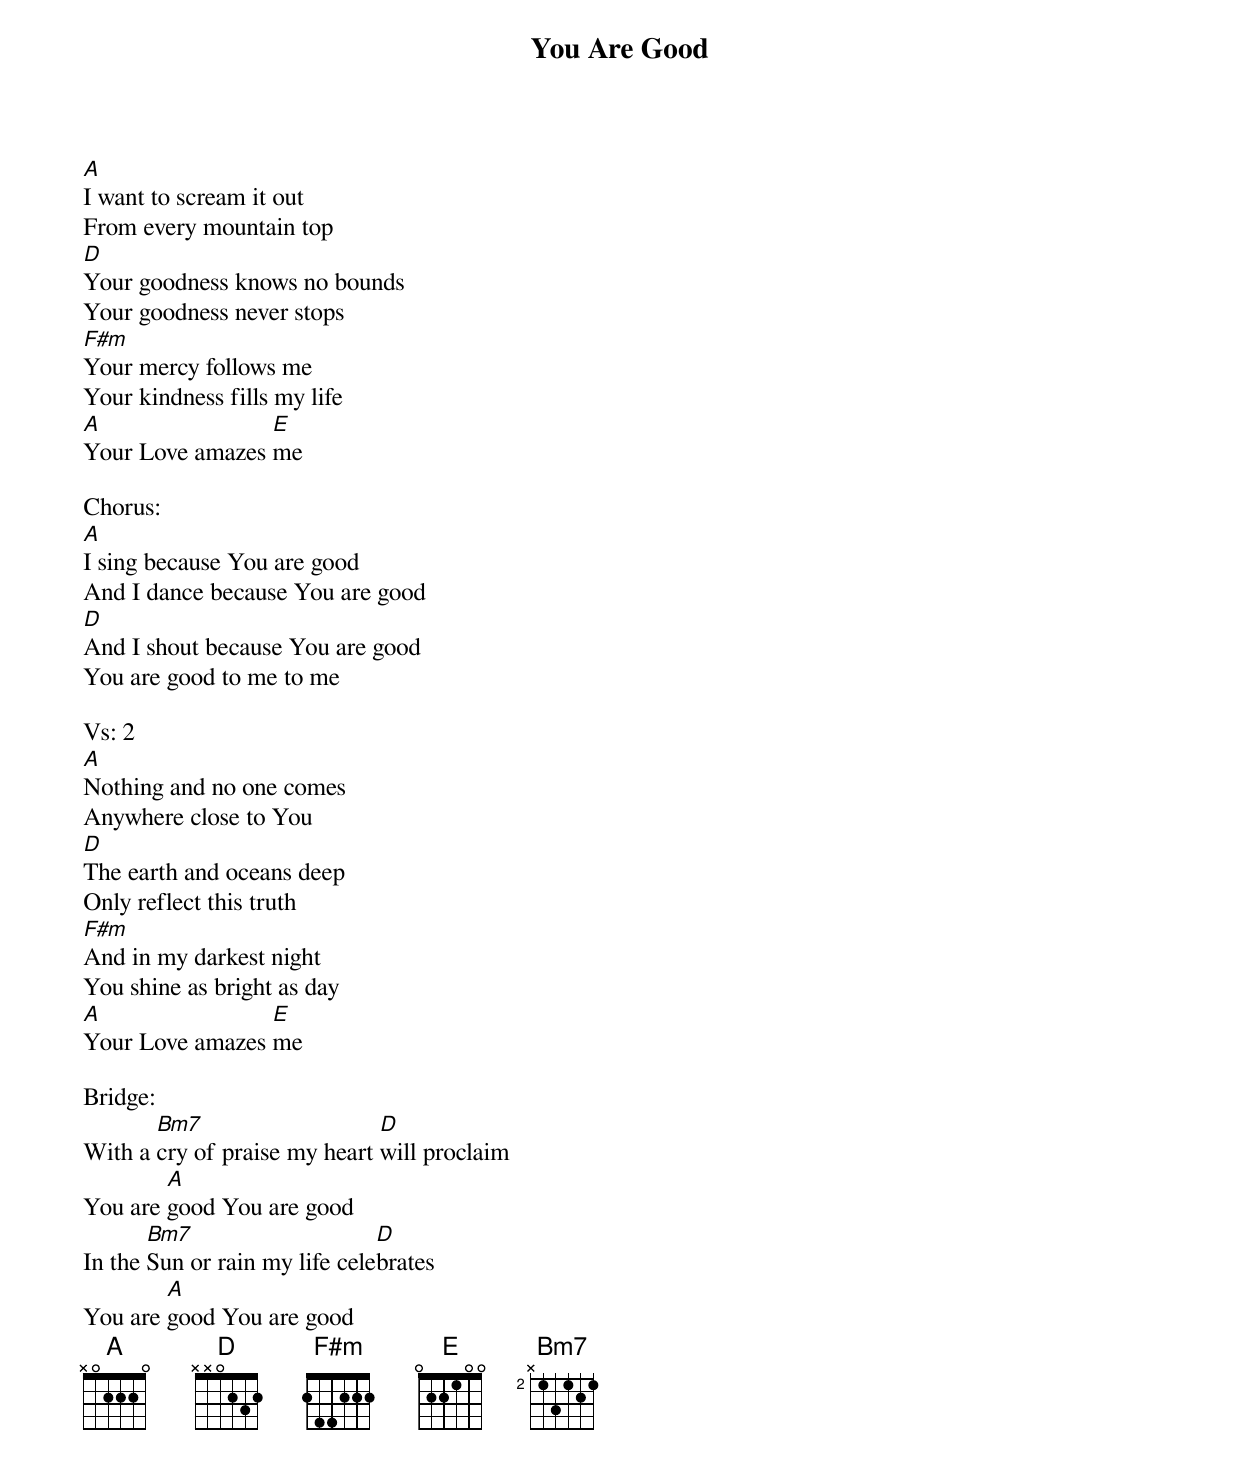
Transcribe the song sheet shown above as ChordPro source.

{t: You Are Good}
[A]I want to scream it out
From every mountain top
[D]Your goodness knows no bounds
Your goodness never stops
[F#m]Your mercy follows me
Your kindness fills my life
[A]Your Love amazes [E]me

Chorus:
[A]I sing because You are good
And I dance because You are good
[D]And I shout because You are good
You are good to me to me

Vs: 2
[A]Nothing and no one comes
Anywhere close to You
[D]The earth and oceans deep
Only reflect this truth
[F#m]And in my darkest night
You shine as bright as day
[A]Your Love amazes [E]me

Bridge:
With a [Bm7]cry of praise my heart [D]will proclaim
You are [A]good You are good
In the [Bm7]Sun or rain my life cele[D]brates
You are [A]good You are good
